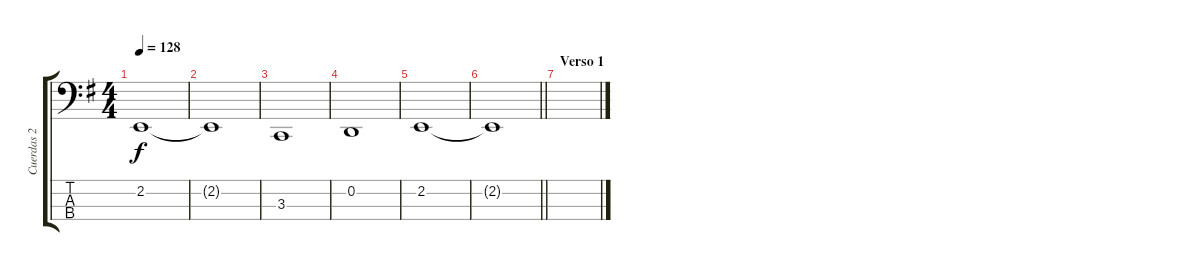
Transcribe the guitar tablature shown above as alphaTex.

\track ("Cuerdas 2" "Cuerdas 2") {instrument stringensemble1}
\staff {score tabs}
\tuning (G2 D2 A1 E1) {hide}
\ts (4 4)
\tempo 128
\clef f4
\ks g
2.2.1{dy f} |
2.2{t}.1 |
3.3.1 |
0.2.1 |
2.2.1 |
\barLineRight lightlight
2.2{t}.1 |
\section ("" "Verso 1")
